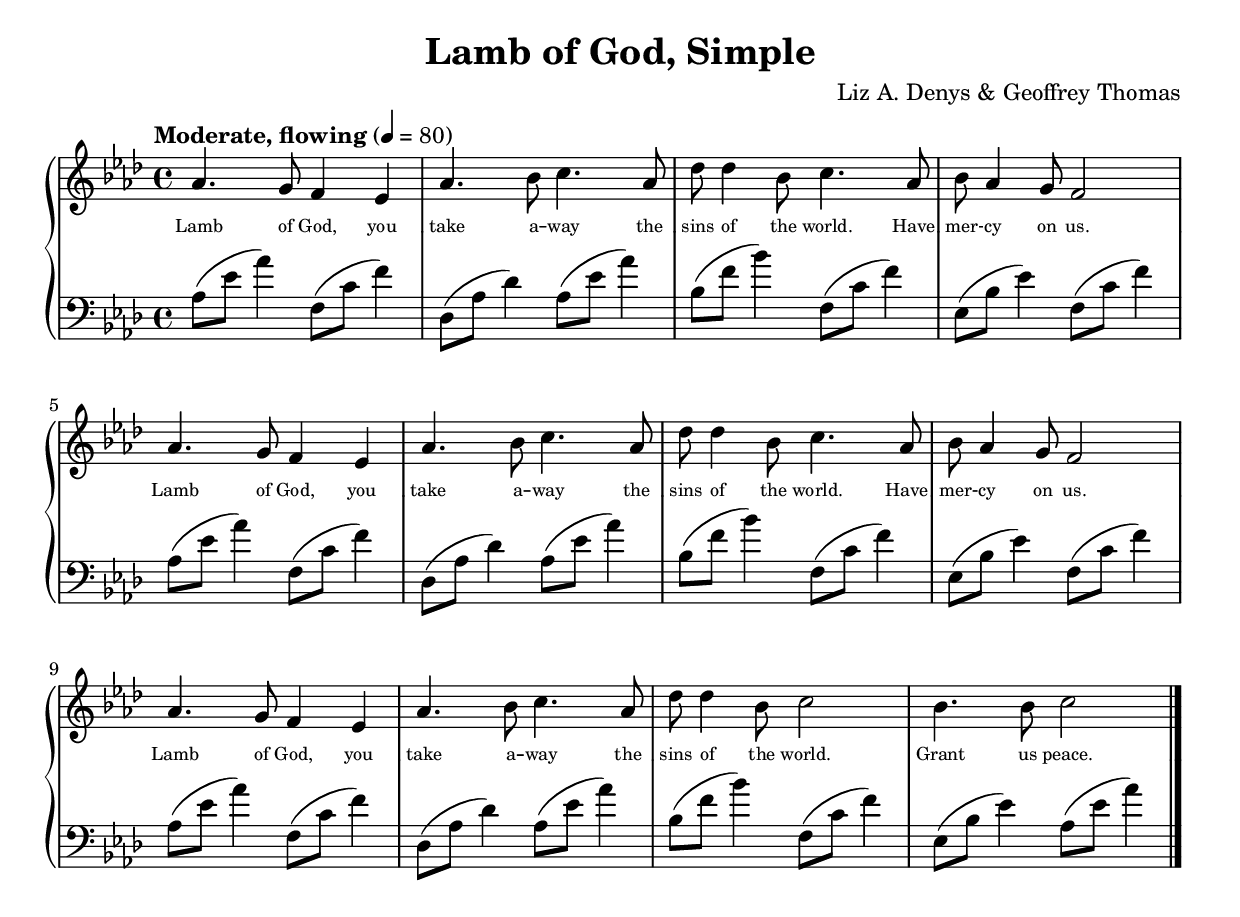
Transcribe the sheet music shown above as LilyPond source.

\header {
title = \markup { "Lamb of God, Simple" }
composer = "Liz A. Denys & Geoffrey Thomas"
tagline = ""
}

upper = \relative c'' {
\tempo "Moderate, flowing" 4=80
\time 4/4
\key aes \major
\clef treble
aes4. g8 f4 ees 
aes4. bes8 c4. aes8 
des8 des4 bes8 c4. aes8 
bes8 aes4 g8 f2 

aes4. g8 f4 ees 
aes4. bes8 c4. aes8 
des8 des4 bes8 c4. aes8 
bes8 aes4 g8 f2 

aes4. g8 f4 ees 
aes4. bes8 c4. aes8 
des8 des4 bes8 c2
bes4. bes8 c2 
}

text = \lyricmode {
Lamb of God, you take a -- way the sins of the world. Have mer -- cy on us.
Lamb of God, you take a -- way the sins of the world. Have mer -- cy on us.
Lamb of God, you take a -- way the sins of the world. Grant us peace.
}

lower = \relative c' {
\tempo "Moderate, flowing" 4=80
\time 4/4
\key aes \major
\clef bass
aes8 ( ees' aes4) f,8 (c' f4 )
des,8 (aes' des4) aes8 (ees' aes4) 
bes,8 (f' bes4) f,8 (c' f4 )
ees,8 (bes' ees4) f,8 (c' f4 )

aes,8 ( ees' aes4) f,8 (c' f4 )
des,8 (aes' des4) aes8 (ees' aes4) 
bes,8 (f' bes4) f,8 (c' f4 )
ees,8 (bes' ees4) f,8 (c' f4 )

aes,8 ( ees' aes4) f,8 (c' f4 )
des,8 (aes' des4) aes8 (ees' aes4) 
bes,8 (f' bes4) f,8 (c' f4 )
ees,8 (bes' ees4) aes,8 (ees' aes4 ) \bar "|."
}
\score {
  \new GrandStaff <<
    \new Staff = upper { \new Voice = "singer" \upper }
    \new Lyrics \lyricsto "singer" \text
    \new Staff = lower { \lower }
  >>
  \layout {
    indent=0\mm
    \context {
      \GrandStaff
      \accepts "Lyrics"
    }
    \context {
      \Lyrics
      \override LyricText #'font-size = #-2
      \consists "Bar_engraver"
    }
  }
  \midi { }
}
